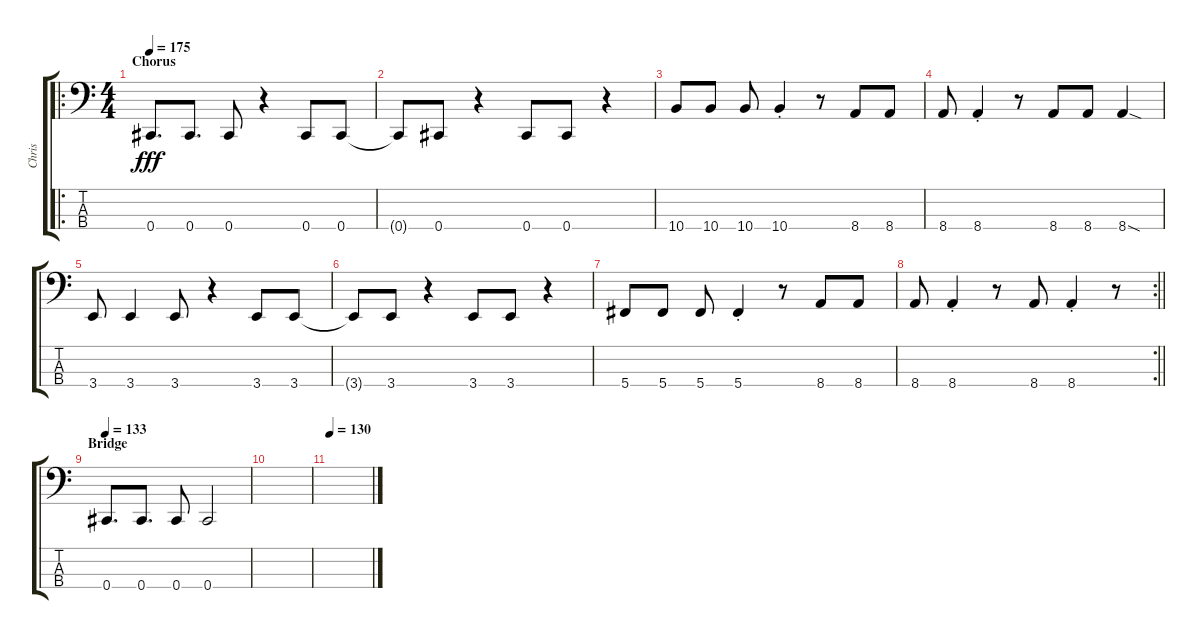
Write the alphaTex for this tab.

\track ("Chris" "Chris") {instrument electricbassfinger}
\staff {score tabs}
\tuning (Gb2 Db2 Ab1 Db1) {hide}
\ro
\ts (4 4)
\section ("" "Chorus")
\tempo 175
\clef f4
\ks c
0.4.8{d dy fff} 0.4.8{d} 0.4.8 r.4 0.4.8 0.4.8 |
0.4{t}.8 0.4.8 r.4 0.4.8 0.4.8 r.4 |
10.4.8 10.4.8 10.4.8 10.4{st}.4 r.8 8.4.8 8.4.8 |
8.4.8 8.4{st}.4 r.8 8.4.8 8.4.8 8.4{sod}.4 |
3.4.8 3.4.4 3.4.8 r.4 3.4.8 3.4.8 |
3.4{t}.8 3.4.8 r.4 3.4.8 3.4.8 r.4 |
5.4.8 5.4.8 5.4.8 5.4{st}.4 r.8 8.4.8 8.4.8 |
\rc 2
\barLineRight lightlight
8.4.8 8.4{st}.4 r.8 8.4.8 8.4{st}.4 r.8 |
\section ("" "Bridge")
\tempo 133
0.4.8{d} 0.4.8{d} 0.4.8 0.4.2 |
|
\tempo 130
